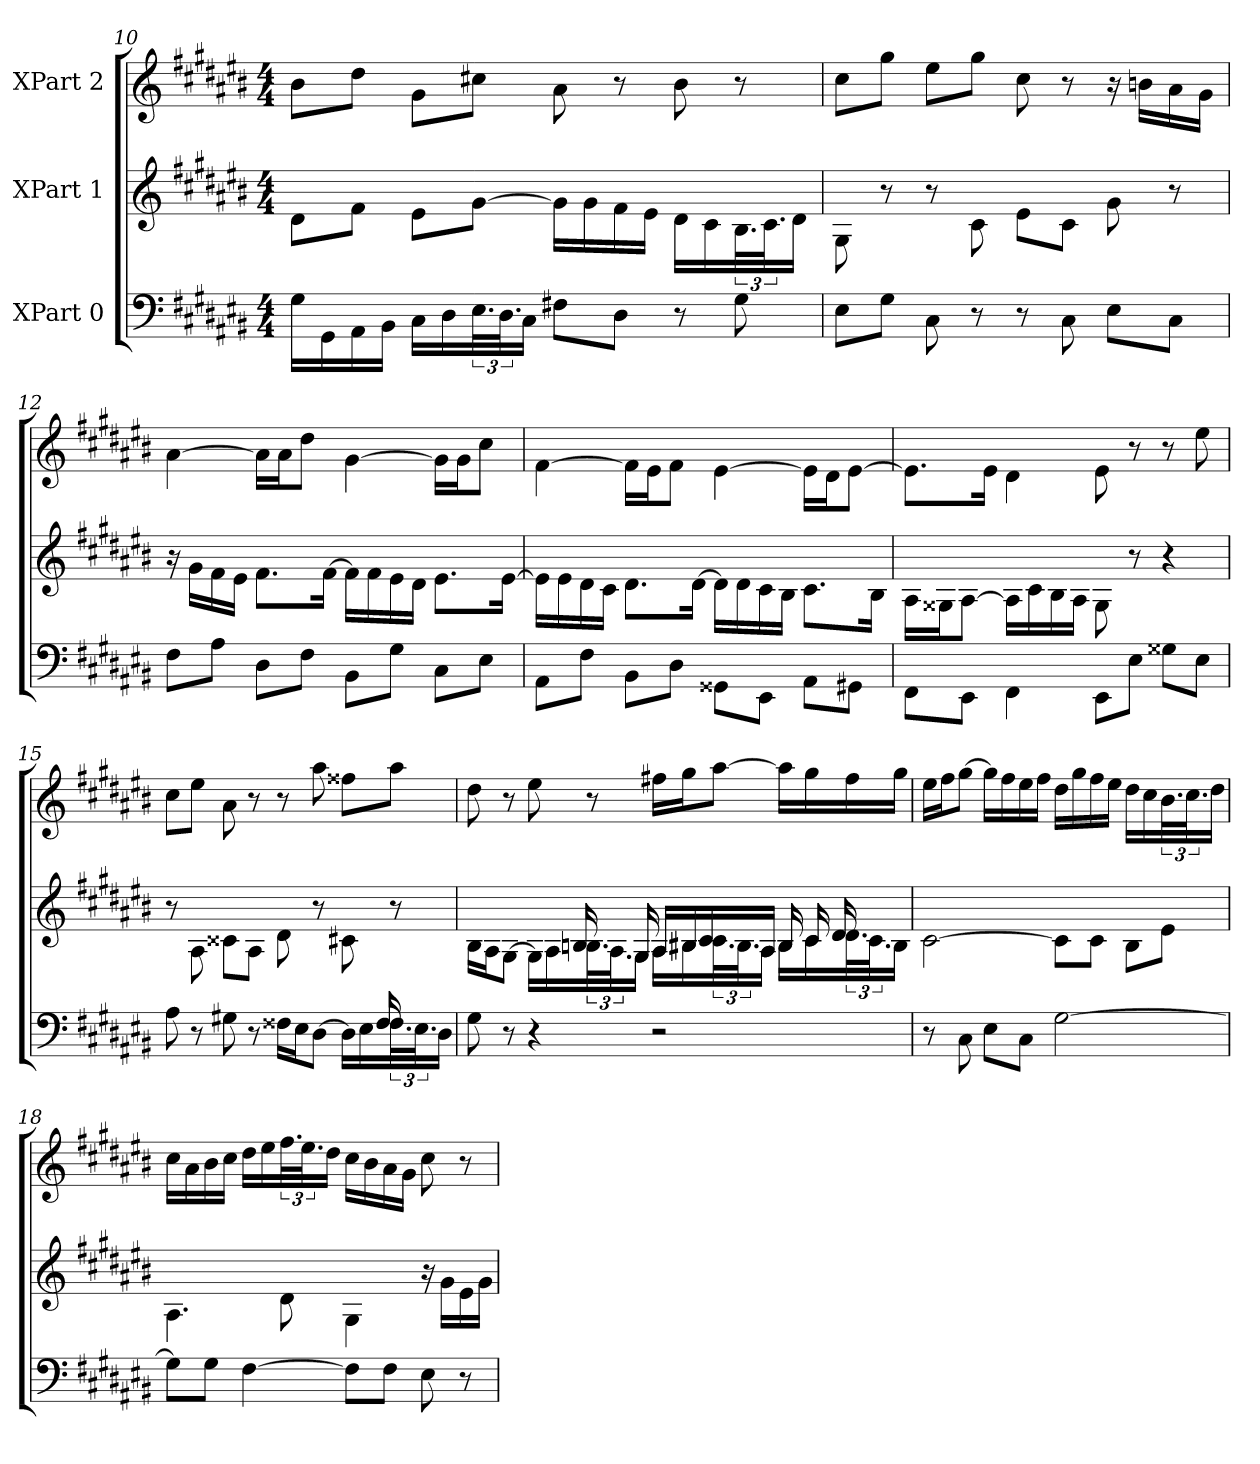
**kern	**kern	**kern
*part3	*part2	*part1
*staff3	*staff2	*staff1
*I"XPart 0	*I"XPart 1	*I"XPart 2
*clefF4	*clefG2	*clefG2
*k[f#c#g#d#a#e#b#]	*k[f#c#g#d#a#e#b#]	*k[f#c#g#d#a#e#b#]
*M4/4	*M4/4	*M4/4
=10	=10	=10
16G#\L	8d#\L	8b#\L
16GG#\	.	.
16AA#\	8f#\J	8dd#\J
16BB#\J	.	.
16C#\L	8e#\L	8g#\L
16D#\	.	.
48.E#\	[8g#\J	8cc#X\J
48.D#\	.	.
16C#\J	.	.
8F#X\L	16g#\L]	8a#\
.	16g#\	.
8D#\J	16f#\	8r
.	16e#\J	.
8r	16d#\L	8b#\
.	16c#\	.
8G#\	48.B#\	8r
.	48.c#\	.
.	16d#\J	.
=11	=11	=11
8E#\L	8G#\	8cc#\L
8G#\J	8r	8gg#\J
8C#\	8r	8ee#\L
8r	8c#\	8gg#\J
8r	8e#\L	8cc#\
8C#\	8c#\J	8r
8E#\L	8g#\	16r
.	.	16bn\L
8C#\J	8r	16a#\
.	.	16g#\J
=12	=12	=12
8F#\L	16r	[4a#\
.	16g#\L	.
8A#\J	16f#\	.
.	16e#\J	.
8D#\L	8.f#\L	16a#\L]
.	.	16a#\
8F#\J	.	8dd#\J
.	[16f#\J	.
8BB#\L	16f#\L]	[4g#\
.	16f#\	.
8G#\J	16e#\	.
.	16d#\J	.
8C#\L	8.e#\L	16g#\L]
.	.	16g#\
8E#\J	.	8cc#\J
.	[16e#\J	.
=13	=13	=13
8AA#\L	16e#\L]	[4f#\
.	16e#\	.
8F#\J	16d#\	.
.	16c#\J	.
8BB#\L	8.d#\L	16f#\L]
.	.	16e#\
8D#\J	.	8f#\J
.	[16d#\J	.
8GG##X\L	16d#\L]	[4e#\
.	16d#\	.
8EE#\J	16c#\	.
.	16B#\J	.
8AA#\L	8.c#\L	16e#\L]
.	.	16d#\
8GG#X\J	.	[8e#\J
.	16B#\J	.
=14	=14	=14
8FF#\L	16A#\L	8.e#\L]
.	16G##X\	.
8EE#\J	[8A#\J	.
.	.	16e#\J
4FF#\	16A#\L]	4d#\
.	16c#\	.
.	16B#\	.
.	16A#\J	.
8EE#\L	8G##\	8e#\
8E#\J	8r	8r
8G##X\L	4r	8r
8E#\J	.	8ee#\
=15	=15	=15
*^	*	*
8A#\	2..ryy	8r	8cc#\L
8r	.	8A#\	8ee#\J
8G#X\	.	8c##X\L	8a#\
8r	.	8A#\J	8r
16F##X\L	.	8d#\	8r
16E#\	.	.	.
[8D#\J	.	8r	8aa#\
16D#\L]	.	8c#X\	8ff##X\L
16E#\	.	.	.
48.F##\	16F##/	8r	8aa#\J
48.E#\	.	.	.
16D#\J	16ryy	.	.
*v	*v	*	*
=16	=16	=16
*	*^	*
8G#\	16B#\L	4.ryy	8dd#\
.	16A#\	.	.
8r	[8G#\J	.	8r
4r	16G#\L]	.	8ee#\
.	16A#\	.	.
.	48.Bn\	16Bn/	8r
.	48.A#\	.	.
.	16G#\J	16G#/	.
2r	16A#\L	16A#/L	16ff#X\L
.	16B#X\	16B#X/	16gg#\
.	48.c#\	16c#/	[8aa#\J
.	48.B#\	.	.
.	16A#\J	16A#/J	.
.	16B#\L	16B#/L	16aa#\L]
.	16c#\	16c#/	16gg#\
.	48.d#\	16d#/	16ff#\
.	48.c#\	.	.
.	16B#\J	16ryy	16gg#\J
*	*v	*v	*
=17	=17	=17
8r	[2c#\	16ee#\L
.	.	16ff#\
8C#\	.	[8gg#\J
8E#\L	.	16gg#\L]
.	.	16ff#\
8C#\J	.	16ee#\
.	.	16ff#\J
[2G#\	8c#\L]	16dd#\L
.	.	16gg#\
.	8c#\J	16ff#\
.	.	16ee#\J
.	8B#\L	16dd#\L
.	.	16cc#\
.	8e#\J	48.b#\
.	.	48.cc#\
.	.	16dd#\J
=18	=18	=18
8G#\L]	4.A#\	16cc#\L
.	.	16a#\
8G#\J	.	16b#\
.	.	16cc#\J
[4F#\	.	16dd#\L
.	.	16ee#\
.	8d#\	48.ff#\
.	.	48.ee#\
.	.	16dd#\J
8F#\L]	4G#\	16cc#\L
.	.	16b#\
8F#\J	.	16a#\
.	.	16g#\J
8E#\	16r	8cc#\
.	16g#\L	.
8r	16e#\	8r
.	16g#\J	.
=	=	=
*-	*-	*-
